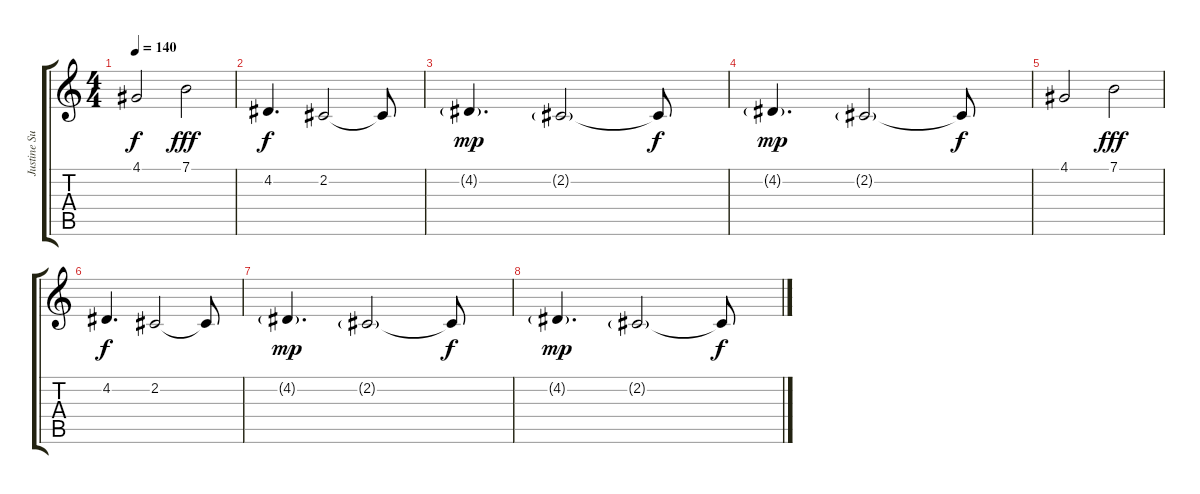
\track ("Justine Suissa" "Justine Su") {instrument synthvoice}
\staff {score tabs}
\tuning (E4 B3 G3 D3 A2 E2) {hide}
\ts (4 4)
\tempo 140
\clef g2
\ks c
4.1.2{dy f} 7.1.2{dy fff} |
4.2.4{d dy f} 2.2.2 2.2{t}.8 |
4.2{g}.4{d dy mp} 2.2{g}.2 2.2{t}.8{dy f} |
4.2{g}.4{d dy mp} 2.2{g}.2 2.2{t}.8{dy f} |
4.1.2 7.1.2{dy fff} |
4.2.4{d dy f} 2.2.2 2.2{t}.8 |
4.2{g}.4{d dy mp} 2.2{g}.2 2.2{t}.8{dy f} |
4.2{g}.4{d dy mp} 2.2{g}.2 2.2{t}.8{dy f}
